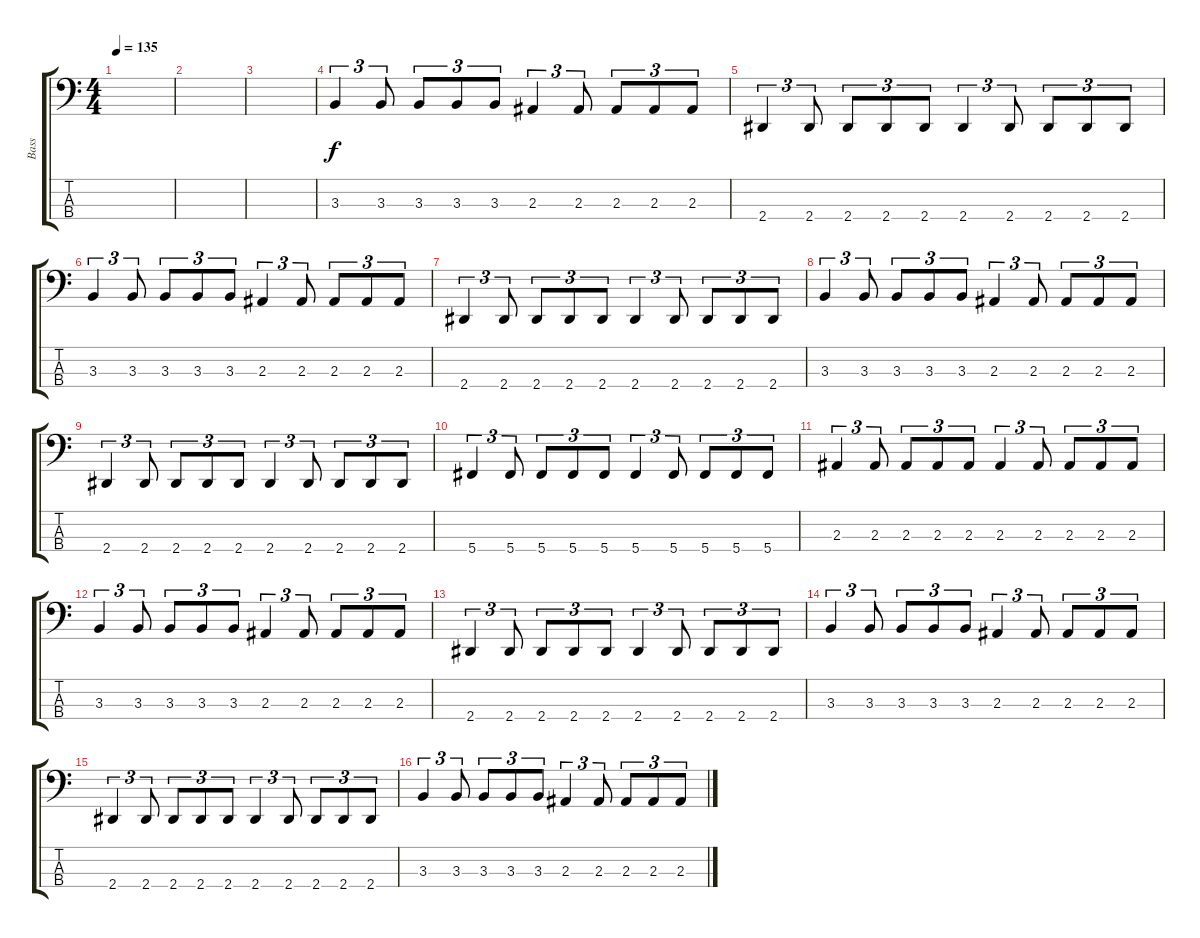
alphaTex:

\track ("Bass" "Bass") {instrument electricbasspick}
\staff {score tabs}
\tuning (Gb2 Db2 Ab1 Db1) {hide}
\ts (4 4)
\tempo 135
\clef f4
\ks c
|
|
|
3.3.4{tu (3 2)} 3.3.8{tu (3 2)} 3.3.8{tu (3 2)} 3.3.8{tu (3 2)} 3.3.8{tu (3 2)} 2.3.4{tu (3 2)} 2.3.8{tu (3 2)} 2.3.8{tu (3 2)} 2.3.8{tu (3 2)} 2.3.8{tu (3 2)} |
2.4.4{tu (3 2)} 2.4.8{tu (3 2)} 2.4.8{tu (3 2)} 2.4.8{tu (3 2)} 2.4.8{tu (3 2)} 2.4.4{tu (3 2)} 2.4.8{tu (3 2)} 2.4.8{tu (3 2)} 2.4.8{tu (3 2)} 2.4.8{tu (3 2)} |
3.3.4{tu (3 2)} 3.3.8{tu (3 2)} 3.3.8{tu (3 2)} 3.3.8{tu (3 2)} 3.3.8{tu (3 2)} 2.3.4{tu (3 2)} 2.3.8{tu (3 2)} 2.3.8{tu (3 2)} 2.3.8{tu (3 2)} 2.3.8{tu (3 2)} |
2.4.4{tu (3 2)} 2.4.8{tu (3 2)} 2.4.8{tu (3 2)} 2.4.8{tu (3 2)} 2.4.8{tu (3 2)} 2.4.4{tu (3 2)} 2.4.8{tu (3 2)} 2.4.8{tu (3 2)} 2.4.8{tu (3 2)} 2.4.8{tu (3 2)} |
3.3.4{tu (3 2)} 3.3.8{tu (3 2)} 3.3.8{tu (3 2)} 3.3.8{tu (3 2)} 3.3.8{tu (3 2)} 2.3.4{tu (3 2)} 2.3.8{tu (3 2)} 2.3.8{tu (3 2)} 2.3.8{tu (3 2)} 2.3.8{tu (3 2)} |
2.4.4{tu (3 2)} 2.4.8{tu (3 2)} 2.4.8{tu (3 2)} 2.4.8{tu (3 2)} 2.4.8{tu (3 2)} 2.4.4{tu (3 2)} 2.4.8{tu (3 2)} 2.4.8{tu (3 2)} 2.4.8{tu (3 2)} 2.4.8{tu (3 2)} |
5.4.4{tu (3 2)} 5.4.8{tu (3 2)} 5.4.8{tu (3 2)} 5.4.8{tu (3 2)} 5.4.8{tu (3 2)} 5.4.4{tu (3 2)} 5.4.8{tu (3 2)} 5.4.8{tu (3 2)} 5.4.8{tu (3 2)} 5.4.8{tu (3 2)} |
2.3.4{tu (3 2)} 2.3.8{tu (3 2)} 2.3.8{tu (3 2)} 2.3.8{tu (3 2)} 2.3.8{tu (3 2)} 2.3.4{tu (3 2)} 2.3.8{tu (3 2)} 2.3.8{tu (3 2)} 2.3.8{tu (3 2)} 2.3.8{tu (3 2)} |
3.3.4{tu (3 2)} 3.3.8{tu (3 2)} 3.3.8{tu (3 2)} 3.3.8{tu (3 2)} 3.3.8{tu (3 2)} 2.3.4{tu (3 2)} 2.3.8{tu (3 2)} 2.3.8{tu (3 2)} 2.3.8{tu (3 2)} 2.3.8{tu (3 2)} |
2.4.4{tu (3 2)} 2.4.8{tu (3 2)} 2.4.8{tu (3 2)} 2.4.8{tu (3 2)} 2.4.8{tu (3 2)} 2.4.4{tu (3 2)} 2.4.8{tu (3 2)} 2.4.8{tu (3 2)} 2.4.8{tu (3 2)} 2.4.8{tu (3 2)} |
3.3.4{tu (3 2)} 3.3.8{tu (3 2)} 3.3.8{tu (3 2)} 3.3.8{tu (3 2)} 3.3.8{tu (3 2)} 2.3.4{tu (3 2)} 2.3.8{tu (3 2)} 2.3.8{tu (3 2)} 2.3.8{tu (3 2)} 2.3.8{tu (3 2)} |
2.4.4{tu (3 2)} 2.4.8{tu (3 2)} 2.4.8{tu (3 2)} 2.4.8{tu (3 2)} 2.4.8{tu (3 2)} 2.4.4{tu (3 2)} 2.4.8{tu (3 2)} 2.4.8{tu (3 2)} 2.4.8{tu (3 2)} 2.4.8{tu (3 2)} |
3.3.4{tu (3 2)} 3.3.8{tu (3 2)} 3.3.8{tu (3 2)} 3.3.8{tu (3 2)} 3.3.8{tu (3 2)} 2.3.4{tu (3 2)} 2.3.8{tu (3 2)} 2.3.8{tu (3 2)} 2.3.8{tu (3 2)} 2.3.8{tu (3 2)}
